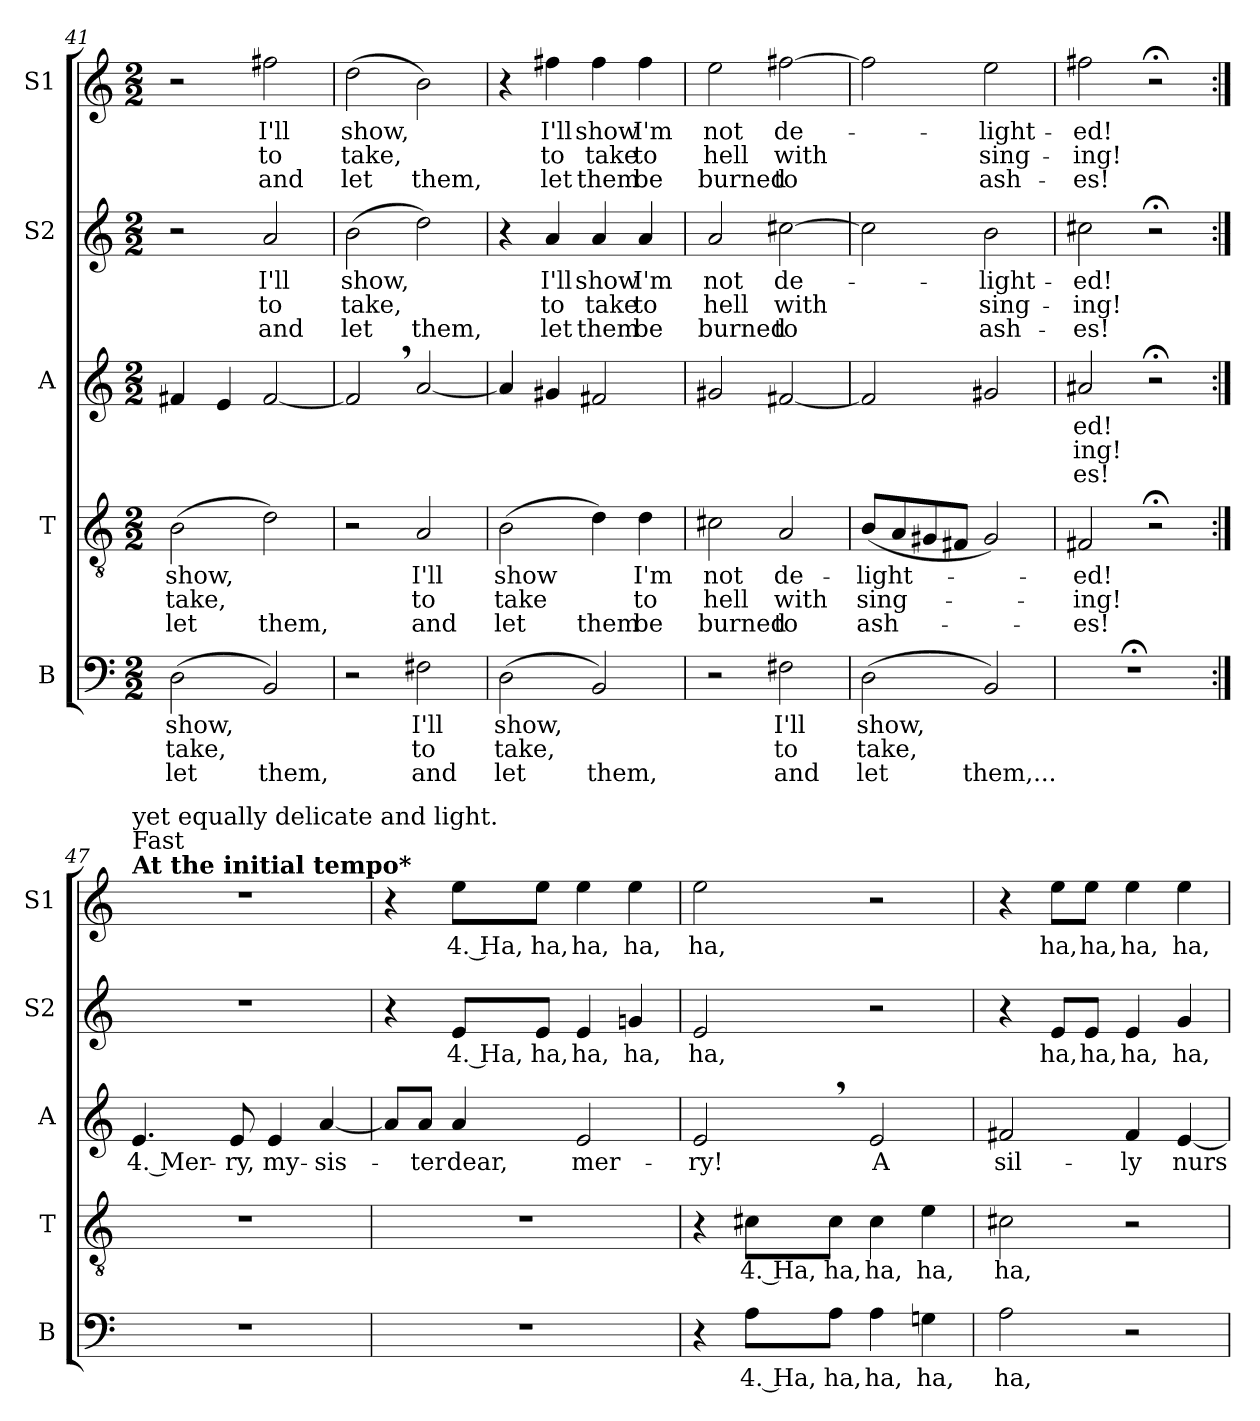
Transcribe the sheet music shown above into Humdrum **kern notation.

**kern	**text	**text	**text	**kern	**text	**text	**text	**kern	**text	**text	**text	**kern	**text	**text	**text	**kern	**text	**text	**text
*part5	*part5	*part5	*part5	*part4	*part4	*part4	*part4	*part3	*part3	*part3	*part3	*part2	*part2	*part2	*part2	*part1	*part1	*part1	*part1
*staff5	*staff5	*staff5	*staff5	*staff4	*staff4	*staff4	*staff4	*staff3	*staff3	*staff3	*staff3	*staff2	*staff2	*staff2	*staff2	*staff1	*staff1	*staff1	*staff1
*I"B	*	*	*	*I"T	*	*	*	*I"A	*	*	*	*I"S2	*	*	*	*I"S1	*	*	*
*I'B	*	*	*	*I'T	*	*	*	*I'A	*	*	*	*I'S2	*	*	*	*I'S1	*	*	*
*clefF4	*	*	*	*clefGv2	*	*	*	*clefG2	*	*	*	*clefG2	*	*	*	*clefG2	*	*	*
*k[]	*	*	*	*k[]	*	*	*	*k[]	*	*	*	*k[]	*	*	*	*k[]	*	*	*
*C:	*	*	*	*C:	*	*	*	*C:	*	*	*	*C:	*	*	*	*C:	*	*	*
*M2/2	*	*	*	*M2/2	*	*	*	*M2/2	*	*	*	*M2/2	*	*	*	*M2/2	*	*	*
=41	=41	=41	=41	=41	=41	=41	=41	=41	=41	=41	=41	=41	=41	=41	=41	=41	=41	=41	=41
!	!LO:LY:b	!LO:LY:b	!LO:LY:b	!	!LO:LY:b	!LO:LY:b	!LO:LY:b	!	!	!	!	!	!	!	!	!	!	!	!
(>2D\	show,	take,	let	(>2B\	show,	take,	let	4f#X/	.	.	.	2r	.	.	.	2r	.	.	.
.	.	.	.	.	.	.	.	4e/	.	.	.	.	.	.	.	.	.	.	.
!	!	!	!LO:LY:b	!	!	!	!LO:LY:b	!	!	!	!	!	!LO:LY:b	!LO:LY:b	!LO:LY:b	!	!LO:LY:b	!LO:LY:b	!LO:LY:b
2BB/)	.	.	them,	2d\)	.	.	them,	[2f#/	.	.	.	2a/	I'll	to	and	2ff#X\	I'll	to	and
=42	=42	=42	=42	=42	=42	=42	=42	=42	=42	=42	=42	=42	=42	=42	=42	=42	=42	=42	=42
!	!	!	!	!	!	!	!	!	!	!	!	!	!LO:LY:b	!LO:LY:b	!LO:LY:b	!	!LO:LY:b	!LO:LY:b	!LO:LY:b
2r	.	.	.	2r	.	.	.	2f#,>/]	.	.	.	(>2b\	show,	take,	let	(>2dd\	show,	take,	let
!	!LO:LY:b	!LO:LY:b	!LO:LY:b	!	!LO:LY:b	!LO:LY:b	!LO:LY:b	!	!	!	!	!	!	!	!LO:LY:b	!	!	!	!LO:LY:b
2F#X\	I'll	to	and	2A/	I'll	to	and	[2a/	.	.	.	2dd\)	.	.	them,	2b\)	.	.	them,
=43	=43	=43	=43	=43	=43	=43	=43	=43	=43	=43	=43	=43	=43	=43	=43	=43	=43	=43	=43
!	!LO:LY:b	!LO:LY:b	!LO:LY:b	!	!LO:LY:b	!LO:LY:b	!LO:LY:b	!	!	!	!	!	!	!	!	!	!	!	!
(>2D\	show,	take,	let	(>2B\	show	take	let	4a/]	.	.	.	4r	.	.	.	4r	.	.	.
!	!	!	!	!	!	!	!	!	!	!	!	!	!LO:LY:b	!LO:LY:b	!LO:LY:b	!	!LO:LY:b	!LO:LY:b	!LO:LY:b
.	.	.	.	.	.	.	.	4g#X/	.	.	.	4a/	I'll	to	let	4ff#X\	I'll	to	let
!	!	!	!LO:LY:b	!	!	!	!LO:LY:b	!	!	!	!	!	!LO:LY:b	!LO:LY:b	!LO:LY:b	!	!LO:LY:b	!LO:LY:b	!LO:LY:b
2BB/)	.	.	them,	4d\)	.	.	them	2f#X/	.	.	.	4a/	show	take	them	4ff#\	show	take	them
!	!	!	!	!	!LO:LY:b	!LO:LY:b	!LO:LY:b	!	!	!	!	!	!LO:LY:b	!LO:LY:b	!LO:LY:b	!	!LO:LY:b	!LO:LY:b	!LO:LY:b
.	.	.	.	4d\	I'm	to	be	.	.	.	.	4a/	I'm	to	be	4ff#\	I'm	to	be
=44	=44	=44	=44	=44	=44	=44	=44	=44	=44	=44	=44	=44	=44	=44	=44	=44	=44	=44	=44
!	!	!	!	!	!LO:LY:b	!LO:LY:b	!LO:LY:b	!	!	!	!	!	!LO:LY:b	!LO:LY:b	!LO:LY:b	!	!LO:LY:b	!LO:LY:b	!LO:LY:b
2r	.	.	.	2c#X\	not	hell	burned	2g#X/	.	.	.	2a/	not	hell	burned	2ee\	not	hell	burned
!	!LO:LY:b	!LO:LY:b	!LO:LY:b	!	!LO:LY:b	!LO:LY:b	!LO:LY:b	!	!	!	!	!	!LO:LY:b	!LO:LY:b	!LO:LY:b	!	!LO:LY:b	!LO:LY:b	!LO:LY:b
2F#X\	I'll	to	and	2A/	de-	with	to	[2f#X/	.	.	.	[2cc#X\	de-	with	to	[2ff#X\	de-	with	to
=45	=45	=45	=45	=45	=45	=45	=45	=45	=45	=45	=45	=45	=45	=45	=45	=45	=45	=45	=45
!	!LO:LY:b	!LO:LY:b	!LO:LY:b	!	!LO:LY:b	!LO:LY:b	!LO:LY:b	!	!	!	!	!	!	!	!	!	!	!	!
(>2D\	show,	take,	let	(<8B/L	-light-	sing-	ash-	2f#/]	.	.	.	2cc#\]	.	.	.	2ff#\]	.	.	.
.	.	.	.	8A/	.	.	.	.	.	.	.	.	.	.	.	.	.	.	.
.	.	.	.	8G#X/	.	.	.	.	.	.	.	.	.	.	.	.	.	.	.
.	.	.	.	8F#X/J	.	.	.	.	.	.	.	.	.	.	.	.	.	.	.
!	!	!	!LO:LY:b	!	!	!	!	!	!	!	!	!	!LO:LY:b	!LO:LY:b	!LO:LY:b	!	!LO:LY:b	!LO:LY:b	!LO:LY:b
2BB/)	.	.	them,...	2G#/)	.	.	.	2g#X/	.	.	.	2b\	-light-	sing-	ash-	2ee\	-light-	sing-	ash-
=46	=46	=46	=46	=46	=46	=46	=46	=46	=46	=46	=46	=46	=46	=46	=46	=46	=46	=46	=46
!	!	!	!	!	!LO:LY:b	!LO:LY:b	!LO:LY:b	!	!LO:LY:b	!LO:LY:b	!LO:LY:b	!	!LO:LY:b	!LO:LY:b	!LO:LY:b	!	!LO:LY:b	!LO:LY:b	!LO:LY:b
1r;<	.	.	.	2F#X/	-ed!	-ing!	-es!	2a#X/	-ed!	-ing!	-es!	2cc#X\	-ed!	-ing!	-es!	2ff#X\	-ed!	-ing!	-es!
.	.	.	.	2r;<	.	.	.	2r;<	.	.	.	2r;<	.	.	.	2r;<	.	.	.
!!LO:PB:g=z
=47:|!	=47:|!	=47:|!	=47:|!	=47:|!	=47:|!	=47:|!	=47:|!	=47:|!	=47:|!	=47:|!	=47:|!	=47:|!	=47:|!	=47:|!	=47:|!	=47:|!	=47:|!	=47:|!	=47:|!
!	!	!	!	!	!	!	!	!	!	!	!	!	!	!	!	!LO:TX:a:B:t=At the initial tempo*	!	!	!
!	!	!	!	!	!	!	!	!	!	!	!	!	!	!	!	!LO:TX:a:t=Fast	!	!	!
!	!	!	!	!	!	!	!	!	!	!	!	!	!	!	!	!LO:TX:a:t=yet equally delicate and light.	!	!	!
!	!	!	!	!	!	!	!	!	!LO:LY:b	!	!	!	!	!	!	!	!	!	!
1r	.	.	.	1r	.	.	.	4.e/	4. Mer-	.	.	1r	.	.	.	1r	.	.	.
!	!	!	!	!	!	!	!	!	!LO:LY:b	!	!	!	!	!	!	!	!	!	!
.	.	.	.	.	.	.	.	8e/	-ry,	.	.	.	.	.	.	.	.	.	.
!	!	!	!	!	!	!	!	!	!LO:LY:b	!	!	!	!	!	!	!	!	!	!
.	.	.	.	.	.	.	.	4e/	my-	.	.	.	.	.	.	.	.	.	.
!	!	!	!	!	!	!	!	!	!LO:LY:b	!	!	!	!	!	!	!	!	!	!
.	.	.	.	.	.	.	.	[4a/	-sis-	.	.	.	.	.	.	.	.	.	.
=48	=48	=48	=48	=48	=48	=48	=48	=48	=48	=48	=48	=48	=48	=48	=48	=48	=48	=48	=48
1r	.	.	.	1r	.	.	.	8a/L]	.	.	.	4r	.	.	.	4r	.	.	.
!	!	!	!	!	!	!	!	!	!LO:LY:b	!	!	!	!	!	!	!	!	!	!
.	.	.	.	.	.	.	.	8a/J	-ter	.	.	.	.	.	.	.	.	.	.
!	!	!	!	!	!	!	!	!	!LO:LY:b	!	!	!	!LO:LY:b	!	!	!	!LO:LY:b	!	!
.	.	.	.	.	.	.	.	4a/	dear,	.	.	8e/L	4. Ha,	.	.	8ee\L	4. Ha,	.	.
!	!	!	!	!	!	!	!	!	!	!	!	!	!LO:LY:b	!	!	!	!LO:LY:b	!	!
.	.	.	.	.	.	.	.	.	.	.	.	8e/J	ha,	.	.	8ee\J	ha,	.	.
!	!	!	!	!	!	!	!	!	!LO:LY:b	!	!	!	!LO:LY:b	!	!	!	!LO:LY:b	!	!
.	.	.	.	.	.	.	.	2e/	mer-	.	.	4e/	ha,	.	.	4ee\	ha,	.	.
!	!	!	!	!	!	!	!	!	!	!	!	!	!LO:LY:b	!	!	!	!LO:LY:b	!	!
.	.	.	.	.	.	.	.	.	.	.	.	4gn/	ha,	.	.	4ee\	ha,	.	.
=49	=49	=49	=49	=49	=49	=49	=49	=49	=49	=49	=49	=49	=49	=49	=49	=49	=49	=49	=49
!	!	!	!	!	!	!	!	!	!LO:LY:b	!	!	!	!LO:LY:b	!	!	!	!LO:LY:b	!	!
4r	.	.	.	4r	.	.	.	2e,>/	-ry!	.	.	2e/	ha,	.	.	2ee\	ha,	.	.
!	!LO:LY:b	!	!	!	!LO:LY:b	!	!	!	!	!	!	!	!	!	!	!	!	!	!
8A\L	4. Ha,	.	.	8c#X\L	4. Ha,	.	.	.	.	.	.	.	.	.	.	.	.	.	.
!	!LO:LY:b	!	!	!	!LO:LY:b	!	!	!	!	!	!	!	!	!	!	!	!	!	!
8A\J	ha,	.	.	8c#\J	ha,	.	.	.	.	.	.	.	.	.	.	.	.	.	.
!	!LO:LY:b	!	!	!	!LO:LY:b	!	!	!	!LO:LY:b	!	!	!	!	!	!	!	!	!	!
4A\	ha,	.	.	4c#\	ha,	.	.	2e/	A	.	.	2r	.	.	.	2r	.	.	.
!	!LO:LY:b	!	!	!	!LO:LY:b	!	!	!	!	!	!	!	!	!	!	!	!	!	!
4Gn\	ha,	.	.	4e\	ha,	.	.	.	.	.	.	.	.	.	.	.	.	.	.
=50	=50	=50	=50	=50	=50	=50	=50	=50	=50	=50	=50	=50	=50	=50	=50	=50	=50	=50	=50
!	!LO:LY:b	!	!	!	!LO:LY:b	!	!	!	!LO:LY:b	!	!	!	!	!	!	!	!	!	!
2A\	ha,	.	.	2c#X\	ha,	.	.	2f#X/	sil-	.	.	4r	.	.	.	4r	.	.	.
!	!	!	!	!	!	!	!	!	!	!	!	!	!LO:LY:b	!	!	!	!LO:LY:b	!	!
.	.	.	.	.	.	.	.	.	.	.	.	8e/L	ha,	.	.	8ee\L	ha,	.	.
!	!	!	!	!	!	!	!	!	!	!	!	!	!LO:LY:b	!	!	!	!LO:LY:b	!	!
.	.	.	.	.	.	.	.	.	.	.	.	8e/J	ha,	.	.	8ee\J	ha,	.	.
!	!	!	!	!	!	!	!	!	!LO:LY:b	!	!	!	!LO:LY:b	!	!	!	!LO:LY:b	!	!
2r	.	.	.	2r	.	.	.	4f#/	-ly	.	.	4e/	ha,	.	.	4ee\	ha,	.	.
!	!	!	!	!	!	!	!	!	!LO:LY:b	!	!	!	!LO:LY:b	!	!	!	!LO:LY:b	!	!
.	.	.	.	.	.	.	.	[4e/	nurs-	.	.	4g/	ha,	.	.	4ee\	ha,	.	.
=	=	=	=	=	=	=	=	=	=	=	=	=	=	=	=	=	=	=	=
*-	*-	*-	*-	*-	*-	*-	*-	*-	*-	*-	*-	*-	*-	*-	*-	*-	*-	*-	*-
